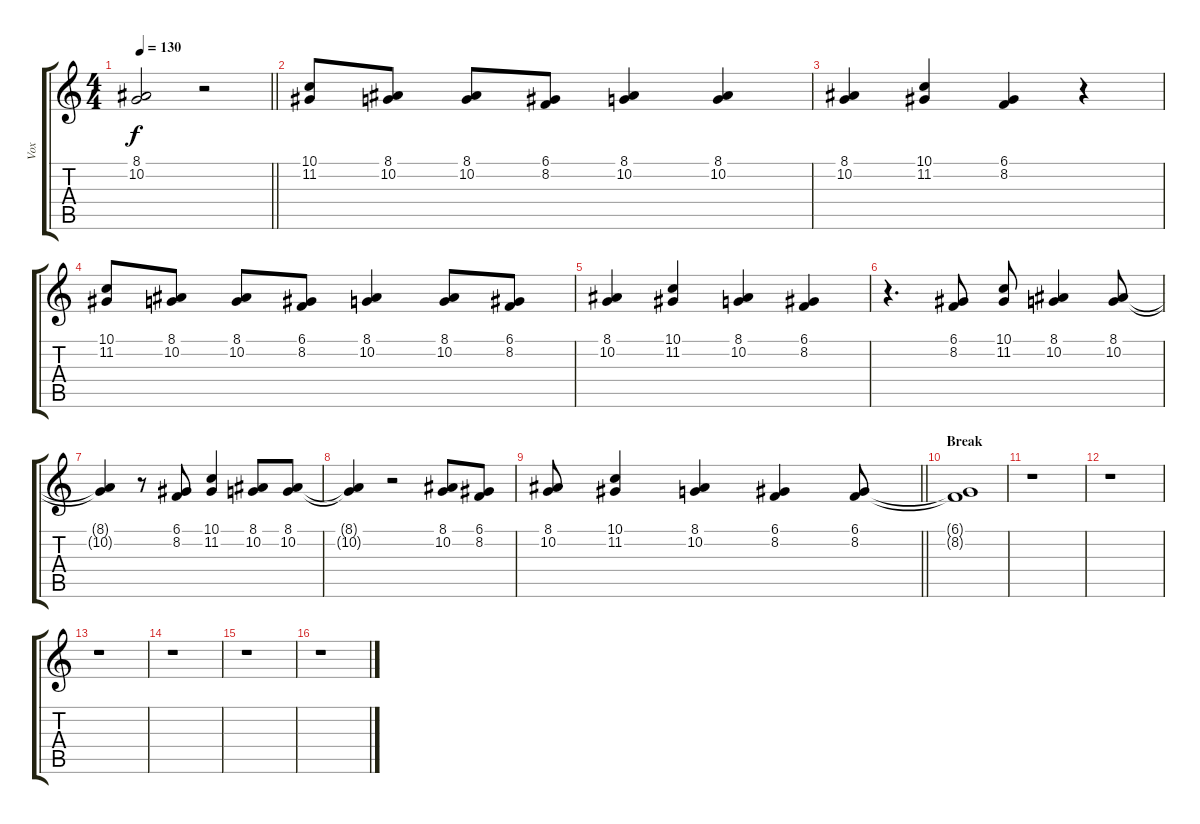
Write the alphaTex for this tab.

\track ("Vox" "Vox") {instrument lead2sawtooth}
\staff {score tabs}
\tuning (D4 A3 F3 C3 G2 C2) {hide}
\ts (4 4)
\tempo 130
\clef g2
\barLineRight lightlight
\ks c
(8.1{t} 10.2{t}).2{dy f} r.2 |
(10.1 11.2).8 (8.1 10.2).8 (8.1 10.2).8 (6.1 8.2).8 (8.1 10.2).4 (8.1 10.2).4 |
(8.1 10.2).4 (10.1 11.2).4 (6.1 8.2).4 r.4 |
(10.1 11.2).8 (8.1 10.2).8 (8.1 10.2).8 (6.1 8.2).8 (8.1 10.2).4 (8.1 10.2).8 (6.1 8.2).8 |
(8.1 10.2).4 (10.1 11.2).4 (8.1 10.2).4 (6.1 8.2).4 |
r.4{d} (6.1 8.2).8 (10.1 11.2).8 (8.1 10.2).4 (8.1 10.2).8 |
(8.1{t} 10.2{t}).4 r.8 (6.1 8.2).8 (10.1 11.2).4 (8.1 10.2).8 (8.1 10.2).8 |
(8.1{t} 10.2{t}).4 r.2 (8.1 10.2).8 (6.1 8.2).8 |
\barLineRight lightlight
(8.1 10.2).8 (10.1 11.2).4 (8.1 10.2).4 (6.1 8.2).4 (6.1 8.2).8 |
\section ("" "Break")
(6.1{t} 8.2{t}).1 |
r.1 |
r.1 |
r.1 |
r.1 |
r.1 |
r.1
